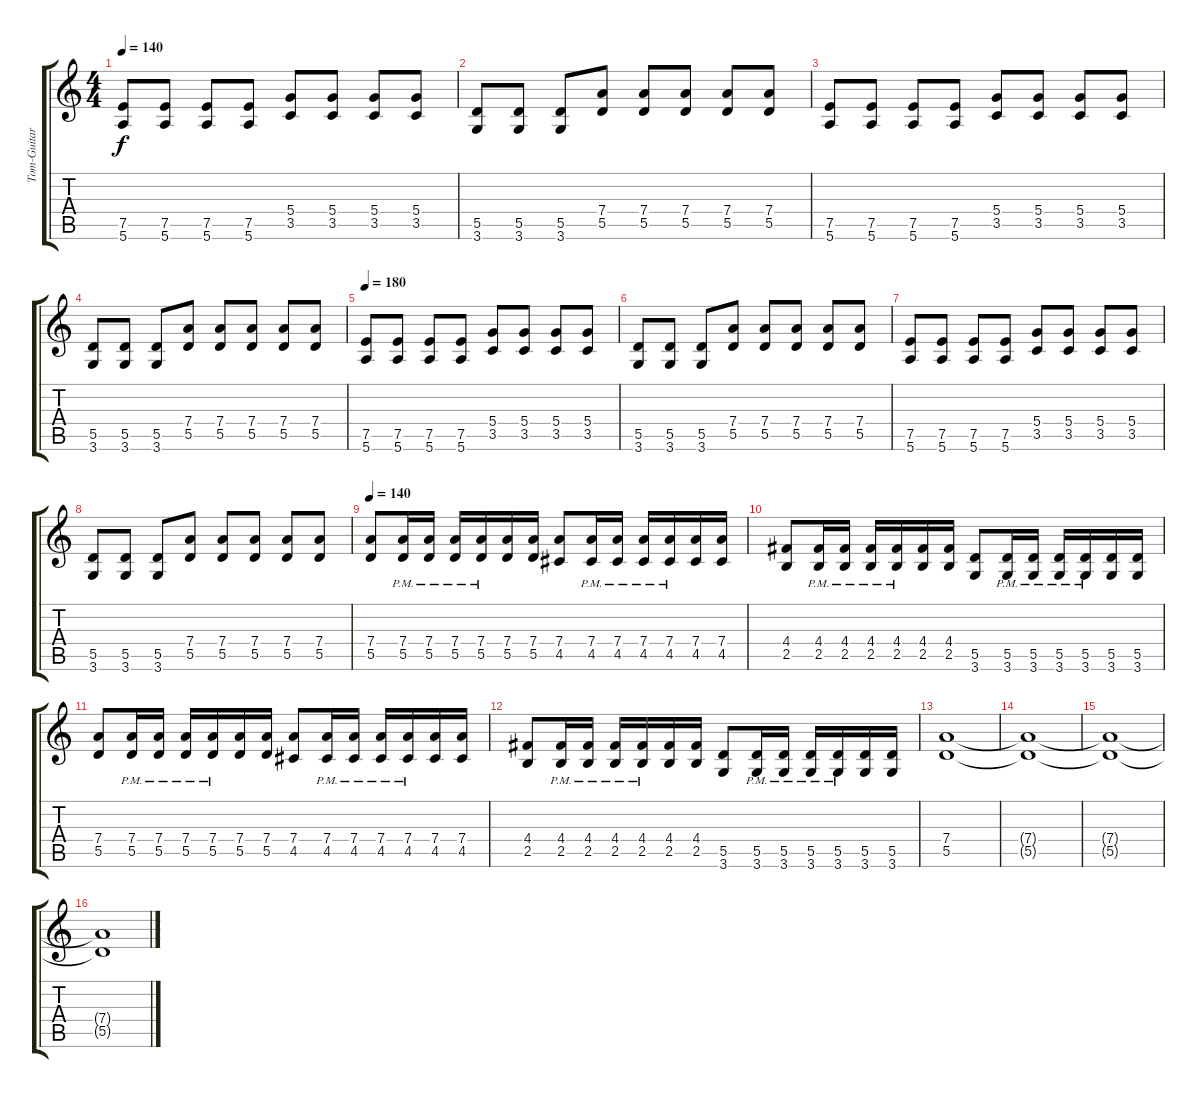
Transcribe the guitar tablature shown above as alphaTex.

\track ("Tom-Guitar" "Tom-Guitar") {instrument distortionguitar}
\staff {score tabs}
\tuning (E4 B3 G3 D3 A2 E2) {hide}
\ts (4 4)
\tempo 140
\clef g2
\ks c
(7.5 5.6).8{dy f} (7.5 5.6).8 (7.5 5.6).8 (7.5 5.6).8 (5.4 3.5).8 (5.4 3.5).8 (5.4 3.5).8 (5.4 3.5).8 |
(5.5 3.6).8 (5.5 3.6).8 (5.5 3.6).8 (7.4 5.5).8 (7.4 5.5).8 (7.4 5.5).8 (7.4 5.5).8 (7.4 5.5).8 |
(7.5 5.6).8 (7.5 5.6).8 (7.5 5.6).8 (7.5 5.6).8 (5.4 3.5).8 (5.4 3.5).8 (5.4 3.5).8 (5.4 3.5).8 |
(5.5 3.6).8 (5.5 3.6).8 (5.5 3.6).8 (7.4 5.5).8 (7.4 5.5).8 (7.4 5.5).8 (7.4 5.5).8 (7.4 5.5).8 |
\tempo 180
(7.5 5.6).8 (7.5 5.6).8 (7.5 5.6).8 (7.5 5.6).8 (5.4 3.5).8 (5.4 3.5).8 (5.4 3.5).8 (5.4 3.5).8 |
(5.5 3.6).8 (5.5 3.6).8 (5.5 3.6).8 (7.4 5.5).8 (7.4 5.5).8 (7.4 5.5).8 (7.4 5.5).8 (7.4 5.5).8 |
(7.5 5.6).8 (7.5 5.6).8 (7.5 5.6).8 (7.5 5.6).8 (5.4 3.5).8 (5.4 3.5).8 (5.4 3.5).8 (5.4 3.5).8 |
(5.5 3.6).8 (5.5 3.6).8 (5.5 3.6).8 (7.4 5.5).8 (7.4 5.5).8 (7.4 5.5).8 (7.4 5.5).8 (7.4 5.5).8 |
\tempo 140
(7.4 5.5).8 (7.4{pm} 5.5{pm}).16 (7.4{pm} 5.5{pm}).16 (7.4{pm} 5.5{pm}).16 (7.4{pm} 5.5{pm}).16 (7.4 5.5).16 (7.4 5.5).16 (7.4 4.5).8 (7.4{pm} 4.5{pm}).16 (7.4{pm} 4.5{pm}).16 (7.4{pm} 4.5{pm}).16 (7.4{pm} 4.5{pm}).16 (7.4 4.5).16 (7.4 4.5).16 |
(4.4 2.5).8 (4.4{pm} 2.5{pm}).16 (4.4{pm} 2.5{pm}).16 (4.4{pm} 2.5{pm}).16 (4.4{pm} 2.5{pm}).16 (4.4 2.5).16 (4.4 2.5).16 (5.5 3.6).8 (5.5{pm} 3.6{pm}).16 (5.5{pm} 3.6{pm}).16 (5.5{pm} 3.6{pm}).16 (5.5{pm} 3.6{pm}).16 (5.5 3.6).16 (5.5 3.6).16 |
(7.4 5.5).8 (7.4{pm} 5.5{pm}).16 (7.4{pm} 5.5{pm}).16 (7.4{pm} 5.5{pm}).16 (7.4{pm} 5.5{pm}).16 (7.4 5.5).16 (7.4 5.5).16 (7.4 4.5).8 (7.4{pm} 4.5{pm}).16 (7.4{pm} 4.5{pm}).16 (7.4{pm} 4.5{pm}).16 (7.4{pm} 4.5{pm}).16 (7.4 4.5).16 (7.4 4.5).16 |
(4.4 2.5).8 (4.4{pm} 2.5{pm}).16 (4.4{pm} 2.5{pm}).16 (4.4{pm} 2.5{pm}).16 (4.4{pm} 2.5{pm}).16 (4.4 2.5).16 (4.4 2.5).16 (5.5 3.6).8 (5.5{pm} 3.6{pm}).16 (5.5{pm} 3.6{pm}).16 (5.5{pm} 3.6{pm}).16 (5.5{pm} 3.6{pm}).16 (5.5 3.6).16 (5.5 3.6).16 |
(7.4 5.5).1 |
(7.4{t} 5.5{t}).1 |
(7.4{t} 5.5{t}).1 |
(7.4{t} 5.5{t}).1
